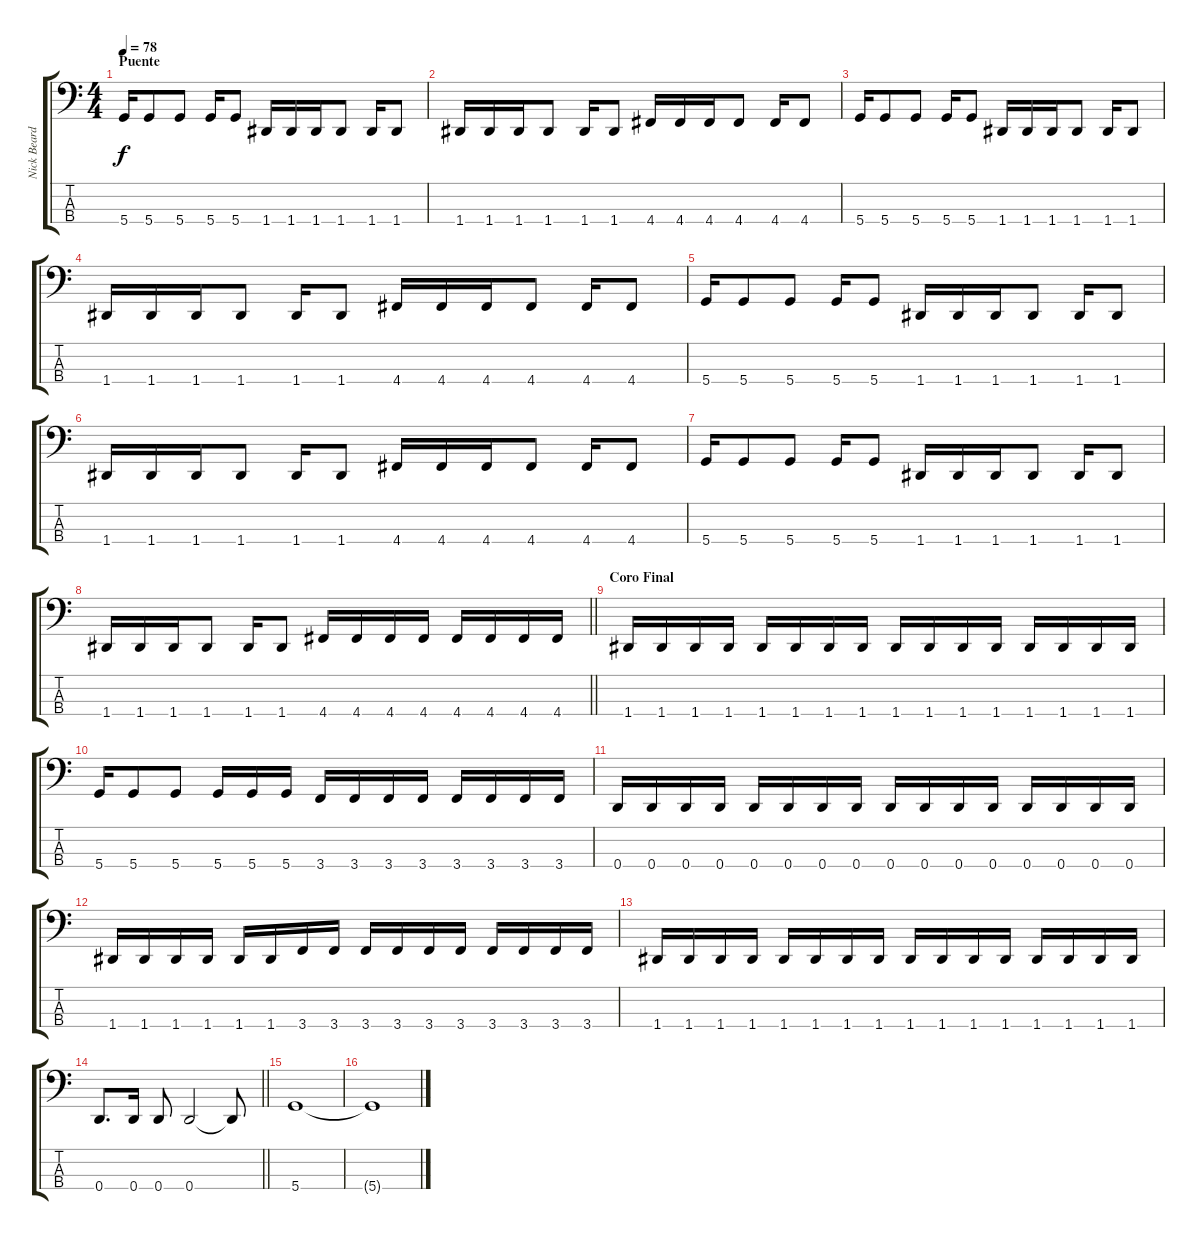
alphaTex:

\track ("Nick Beard" "Nick Beard") {instrument electricbasspick}
\staff {score tabs}
\tuning (G2 D2 A1 D1) {hide}
\ts (4 4)
\section ("" "Puente")
\tempo 78
\clef f4
\ks c
5.4.16{dy f} 5.4.8 5.4.8 5.4.16 5.4.8 1.4.16 1.4.16 1.4.16 1.4.8 1.4.16 1.4.8 |
1.4.16 1.4.16 1.4.16 1.4.8 1.4.16 1.4.8 4.4.16 4.4.16 4.4.16 4.4.8 4.4.16 4.4.8 |
5.4.16 5.4.8 5.4.8 5.4.16 5.4.8 1.4.16 1.4.16 1.4.16 1.4.8 1.4.16 1.4.8 |
1.4.16 1.4.16 1.4.16 1.4.8 1.4.16 1.4.8 4.4.16 4.4.16 4.4.16 4.4.8 4.4.16 4.4.8 |
5.4.16 5.4.8 5.4.8 5.4.16 5.4.8 1.4.16 1.4.16 1.4.16 1.4.8 1.4.16 1.4.8 |
1.4.16 1.4.16 1.4.16 1.4.8 1.4.16 1.4.8 4.4.16 4.4.16 4.4.16 4.4.8 4.4.16 4.4.8 |
5.4.16 5.4.8 5.4.8 5.4.16 5.4.8 1.4.16 1.4.16 1.4.16 1.4.8 1.4.16 1.4.8 |
\barLineRight lightlight
1.4.16 1.4.16 1.4.16 1.4.8 1.4.16 1.4.8 4.4.16 4.4.16 4.4.16 4.4.16 4.4.16 4.4.16 4.4.16 4.4.16 |
\section ("" "Coro Final")
1.4.16 1.4.16 1.4.16 1.4.16 1.4.16 1.4.16 1.4.16 1.4.16 1.4.16 1.4.16 1.4.16 1.4.16 1.4.16 1.4.16 1.4.16 1.4.16 |
5.4.16 5.4.8 5.4.8 5.4.16 5.4.16 5.4.16 3.4.16 3.4.16 3.4.16 3.4.16 3.4.16 3.4.16 3.4.16 3.4.16 |
0.4.16 0.4.16 0.4.16 0.4.16 0.4.16 0.4.16 0.4.16 0.4.16 0.4.16 0.4.16 0.4.16 0.4.16 0.4.16 0.4.16 0.4.16 0.4.16 |
1.4.16 1.4.16 1.4.16 1.4.16 1.4.16 1.4.16 3.4.16 3.4.16 3.4.16 3.4.16 3.4.16 3.4.16 3.4.16 3.4.16 3.4.16 3.4.16 |
1.4.16 1.4.16 1.4.16 1.4.16 1.4.16 1.4.16 1.4.16 1.4.16 1.4.16 1.4.16 1.4.16 1.4.16 1.4.16 1.4.16 1.4.16 1.4.16 |
\barLineRight lightlight
0.4.8{d} 0.4.16 0.4.8 0.4.2 0.4{t}.8 |
5.4.1{volume 0} |
5.4{t}.1
